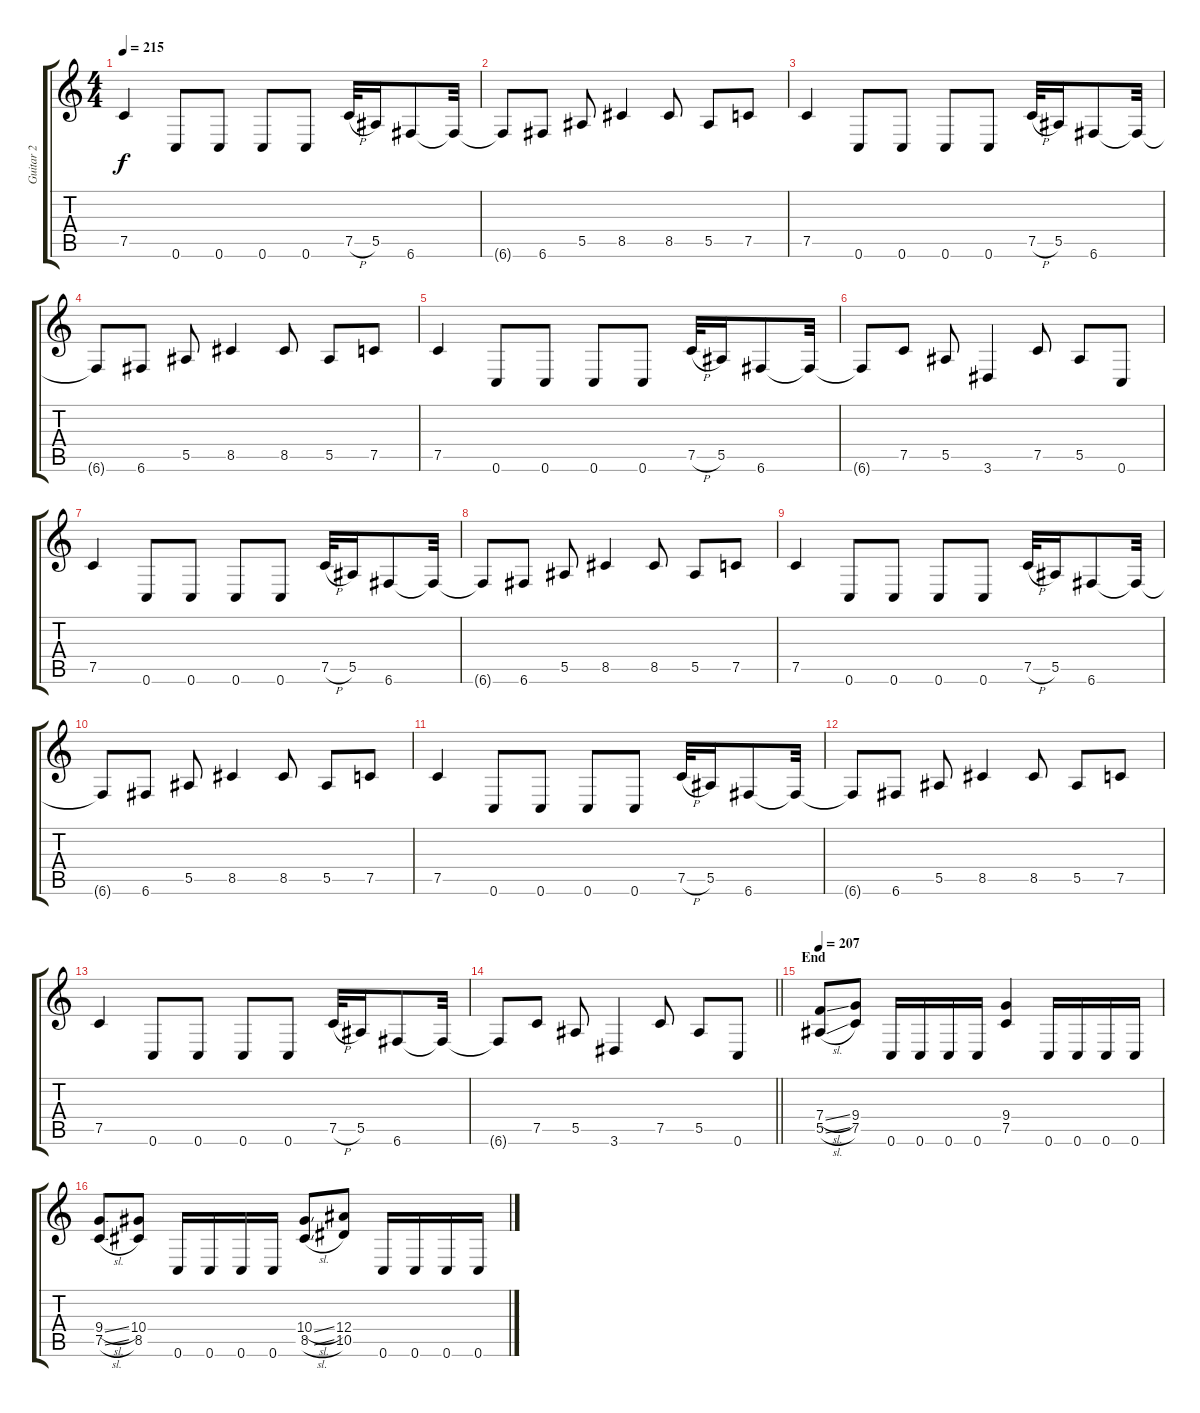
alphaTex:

\track ("Guitar 2" "Guitar 2") {instrument overdrivenguitar}
\staff {score tabs}
\tuning (C4 G3 Eb3 Bb2 F2 C2) {hide}
\ts (4 4)
\tempo 215
\clef g2
\ks c
7.5.4{dy f} 0.6.8 0.6.8 0.6.8 0.6.8 7.5{h}.32 5.5.16 6.6.8 6.6{t}.32 |
6.6{t}.8 6.6.8 5.5.8 8.5.4 8.5.8 5.5.8 7.5.8 |
7.5.4 0.6.8 0.6.8 0.6.8 0.6.8 7.5{h}.32 5.5.16 6.6.8 6.6{t}.32 |
6.6{t}.8 6.6.8 5.5.8 8.5.4 8.5.8 5.5.8 7.5.8 |
7.5.4 0.6.8 0.6.8 0.6.8 0.6.8 7.5{h}.32 5.5.16 6.6.8 6.6{t}.32 |
6.6{t}.8 7.5.8 5.5.8 3.6.4 7.5.8 5.5.8 0.6.8 |
7.5.4 0.6.8 0.6.8 0.6.8 0.6.8 7.5{h}.32 5.5.16 6.6.8 6.6{t}.32 |
6.6{t}.8 6.6.8 5.5.8 8.5.4 8.5.8 5.5.8 7.5.8 |
7.5.4 0.6.8 0.6.8 0.6.8 0.6.8 7.5{h}.32 5.5.16 6.6.8 6.6{t}.32 |
6.6{t}.8 6.6.8 5.5.8 8.5.4 8.5.8 5.5.8 7.5.8 |
7.5.4 0.6.8 0.6.8 0.6.8 0.6.8 7.5{h}.32 5.5.16 6.6.8 6.6{t}.32 |
6.6{t}.8 6.6.8 5.5.8 8.5.4 8.5.8 5.5.8 7.5.8 |
7.5.4 0.6.8 0.6.8 0.6.8 0.6.8 7.5{h}.32 5.5.16 6.6.8 6.6{t}.32 |
\barLineRight lightlight
6.6{t}.8 7.5.8 5.5.8 3.6.4 7.5.8 5.5.8 0.6.8 |
\section ("" "End")
\tempo 207
(7.4{sl} 5.5{sl}).8 (9.4 7.5).8 0.6.16 0.6.16 0.6.16 0.6.16 (9.4 7.5).4 0.6.16 0.6.16 0.6.16 0.6.16 |
(9.4{sl} 7.5{sl}).8 (10.4 8.5).8 0.6.16 0.6.16 0.6.16 0.6.16 (10.4{sl} 8.5{sl}).8 (12.4 10.5).8 0.6.16 0.6.16 0.6.16 0.6.16
